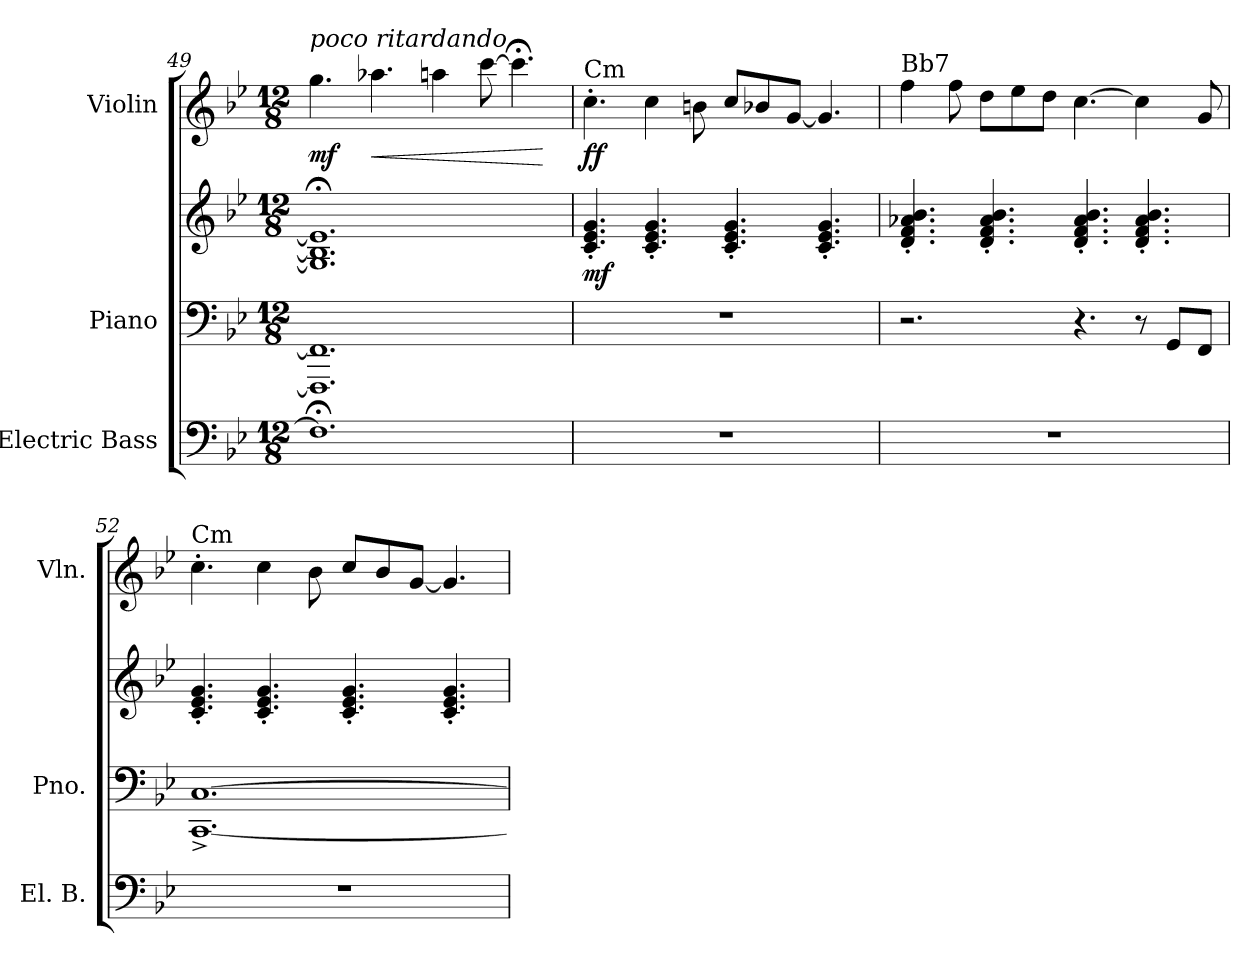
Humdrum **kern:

**kern	**kern	**kern	**dynam	**kern	**dynam
*part3	*part2	*part2	*part2	*part1	*part1
*staff4	*staff3	*staff2	*staff2/3	*staff1	*staff1
*I"Electric Bass	*I"Piano	*	*	*I"Violin	*
*I'El. B.	*I'Pno.	*	*	*I'Vln.	*
!!LO:LB:g=z
*clefF4	*clefF4	*clefG2	*	*clefG2	*
*ITrd7c12	*	*	*	*	*
*k[b-e-]	*k[b-e-]	*k[b-e-]	*	*k[b-e-]	*
*M12/8	*M12/8	*M12/8	*	*M12/8	*
=49	=49	=49	=49	=49	=49
!	!	!	!	!LO:TX:a:i:t=poco ritardando	!
!	!	!	!	!	!LO:DY:b
1.FF;]	1.FFF] 1.FF]	1.G];< 1.B-];< 1.e-];<	.	4.gg\	mf
!	!	!	!	!	!LO:HP:b
.	.	.	.	4.aa-X\	<
.	.	.	.	4aan\	.
.	.	.	.	[8ccc\	.
.	.	.	.	4.ccc;<\]	.
.	.	.	.	.	[
=50	=50	=50	=50	=50	=50
!	!	!	!	!LO:TX:a:t=Cm	!
!	!	!	!LO:DY:b	!	!LO:DY:b
1.r	1.r	4.c/' 4.e-/' 4.g/'	mf	4.cc'\	ff
.	.	4.c/' 4.e-/' 4.g/'	.	4cc\	.
.	.	.	.	8bn\	.
.	.	4.c/' 4.e-/' 4.g/'	.	8cc/L	.
.	.	.	.	8b-X/	.
.	.	.	.	[8g/J	.
.	.	4.c/' 4.e-/' 4.g/'	.	4.g/]	.
=51	=51	=51	=51	=51	=51
!	!	!	!	!LO:TX:a:t=Bb7	!
1.r	2.r	4.d/' 4.f/' 4.a-X/' 4.b-/'	.	4ff\	.
.	.	.	.	8ff\	.
.	.	4.d/' 4.f/' 4.a-/' 4.b-/'	.	8dd\L	.
.	.	.	.	8ee-\	.
.	.	.	.	8dd\J	.
.	4.r	4.d/' 4.f/' 4.a-/' 4.b-/'	.	[4.cc\	.
.	8r	4.d/' 4.f/' 4.a-/' 4.b-/'	.	4cc\]	.
.	8GG/L	.	.	.	.
.	8FF/J	.	.	8g/	.
=52	=52	=52	=52	=52	=52
!	!	!	!	!LO:TX:a:t=Cm	!
1.r	[1.CC^ [1.C^	4.c/' 4.e-/' 4.g/'	.	4.cc'\	.
.	.	4.c/' 4.e-/' 4.g/'	.	4cc\	.
.	.	.	.	8b-\	.
.	.	4.c/' 4.e-/' 4.g/'	.	8cc/L	.
.	.	.	.	8b-/	.
.	.	.	.	[8g/J	.
.	.	4.c/' 4.e-/' 4.g/'	.	4.g/]	.
=	=	=	=	=	=
*-	*-	*-	*-	*-	*-
